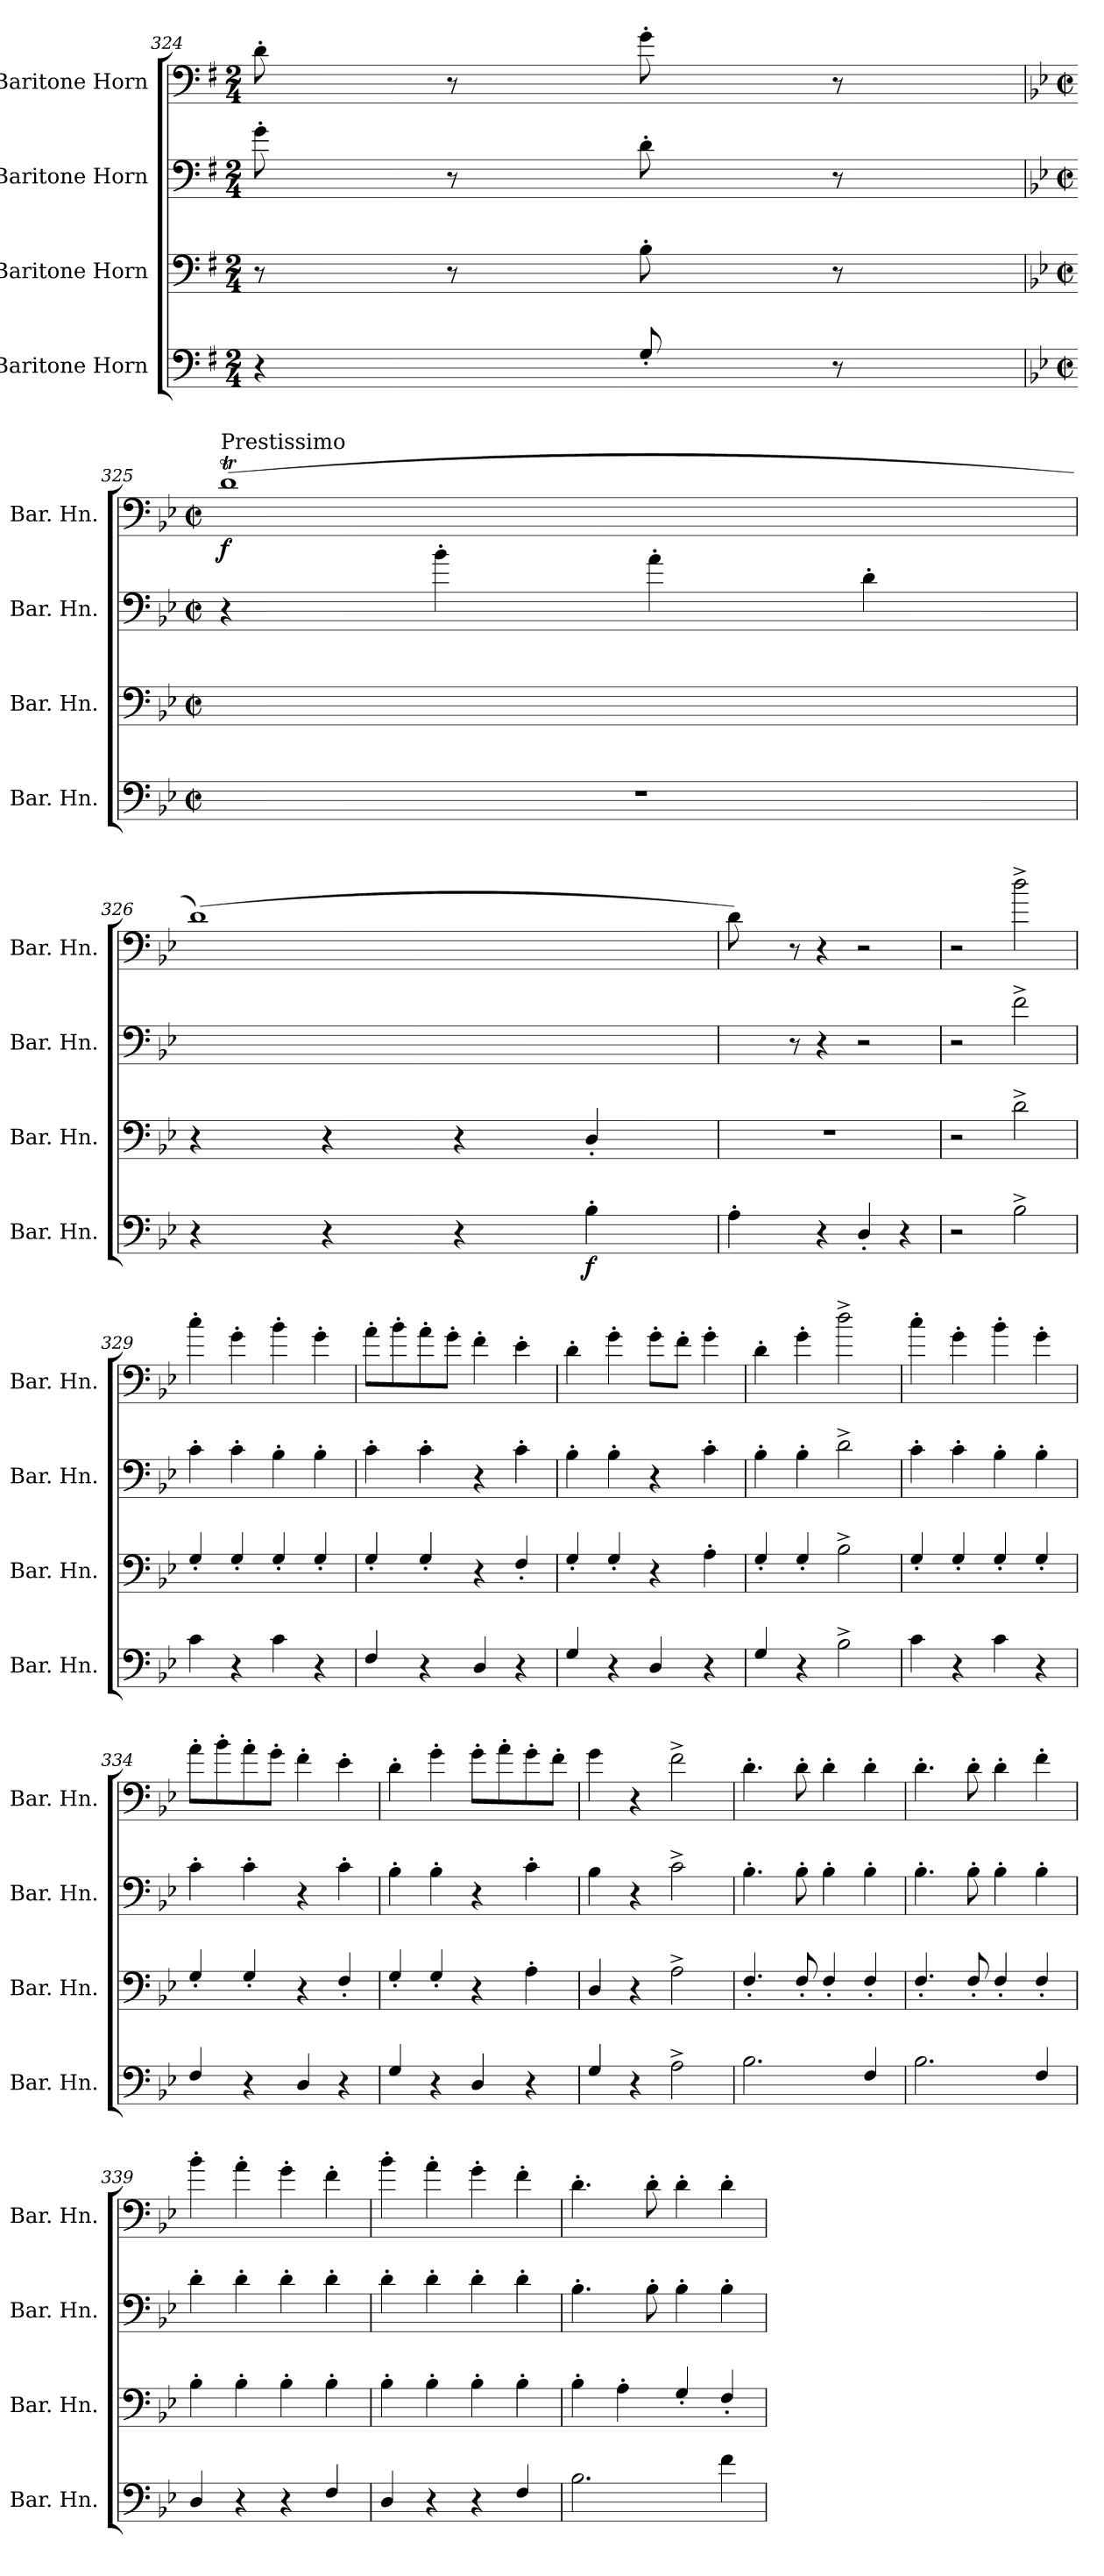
**kern	**dynam	**kern	**kern	**kern	**dynam
*part4	*part4	*part3	*part2	*part1	*part1
*staff4	*staff4	*staff3	*staff2	*staff1	*staff1
*I"Baritone Horn	*	*I"Baritone Horn	*I"Baritone Horn	*I"Baritone Horn	*
*I'Bar. Hn.	*	*I'Bar. Hn.	*I'Bar. Hn.	*I'Bar. Hn.	*
!!LO:PB:g=z
*clefF4	*	*clefF4	*clefF4	*clefF4	*
*ITrd4c7	*	*ITrd4c7	*ITrd4c7	*ITrd4c7	*
*k[]	*	*k[]	*k[]	*k[]	*
*C:	*	*C:	*C:	*C:	*
*M2/4	*	*M2/4	*M2/4	*M2/4	*
=324	=324	=324	=324	=324	=324
4r	.	8r	8c'\	8G'\	.
.	.	8r	8r	8r	.
8C'/	.	8E'\	8G'\	8c'\	.
8r	.	8r	8r	8r	.
=325	=325	=325	=325	=325	=325
*k[b-e-a-]	*	*k[b-e-a-]	*k[b-e-a-]	*k[b-e-a-]	*
*E-:	*	*E-:	*E-:	*E-:	*
*M2/2	*	*M2/2	*M2/2	*M2/2	*
*met(c|)	*	*met(c|)	*met(c|)	*met(c|)	*
!	!	!	!	!LO:TX:a:t=Prestissimo	!
!	!	!	!	!	!LO:DY:b
1r	.	32G\LLLyy	4r	(1Gt	f
.	.	32A-\yy	.	.	.
.	.	32G\yy	.	.	.
.	.	32A-\JJJyy	.	.	.
.	.	32G\LLLyy	.	.	.
.	.	32A-\yy	.	.	.
.	.	32G\yy	.	.	.
.	.	32A-\JJJyy	.	.	.
.	.	32G\LLLyy	4e-'\	.	.
.	.	32A-\yy	.	.	.
.	.	32G\yy	.	.	.
.	.	32A-\JJJyy	.	.	.
.	.	32G\LLLyy	.	.	.
.	.	32A-\yy	.	.	.
.	.	32G\yy	.	.	.
.	.	32A-\JJJyy	.	.	.
.	.	32G\LLLyy	4d'\	.	.
.	.	32A-\yy	.	.	.
.	.	32G\yy	.	.	.
.	.	32A-\JJJyy	.	.	.
.	.	32G\LLLyy	.	.	.
.	.	32A-\yy	.	.	.
.	.	32G\yy	.	.	.
.	.	32A-\JJJyy	.	.	.
.	.	32G\LLLyy	4G'\	.	.
.	.	32A-\yy	.	.	.
.	.	32G\yy	.	.	.
.	.	32A-\JJJyy	.	.	.
.	.	32G\LLLyy	.	.	.
.	.	32A-\yy	.	.	.
.	.	32G\yy	.	.	.
.	.	32A-\JJJyy	.	.	.
!!LO:LB:g=z
=326	=326	=326	=326	=326	=326
4r	.	4r	32G\LLLyy	(1G)	.
.	.	.	32A-\yy	.	.
.	.	.	32G\yy	.	.
.	.	.	32A-\JJJyy	.	.
.	.	.	32G\LLLyy	.	.
.	.	.	32A-\yy	.	.
.	.	.	32G\yy	.	.
.	.	.	32A-\JJJyy	.	.
4r	.	4r	32G\LLLyy	.	.
.	.	.	32A-\yy	.	.
.	.	.	32G\yy	.	.
.	.	.	32A-\JJJyy	.	.
.	.	.	32G\LLLyy	.	.
.	.	.	32A-\yy	.	.
.	.	.	32G\yy	.	.
.	.	.	32A-\JJJyy	.	.
4r	.	4r	32G\LLLyy	.	.
.	.	.	32A-\yy	.	.
.	.	.	32G\yy	.	.
.	.	.	32A-\JJJyy	.	.
.	.	.	32G\LLLyy	.	.
.	.	.	32A-\yy	.	.
.	.	.	32G\yy	.	.
.	.	.	32A-\JJJyy	.	.
!	!LO:DY:b	!	!	!	!
4E-'\	f	4GG'/	32G\LLLyy	.	.
.	.	.	32A-\yy	.	.
.	.	.	32G\yy	.	.
.	.	.	32A-\JJJyy	.	.
.	.	.	32G\LLLyy	.	.
.	.	.	32A-\yy	.	.
.	.	.	32G\yy	.	.
.	.	.	32A-\JJJyy	.	.
!!LO:PB:g=z
=327	=327	=327	=327	=327	=327
4D'\	.	1r	32G\LLLyy	8G\)	.
.	.	.	32A-\yy	.	.
.	.	.	32G\yy	.	.
.	.	.	32A-\JJJyy	.	.
.	.	.	8r	8r	.
4r	.	.	4r	4r	.
4GG'/	.	.	2r	2r	.
4r	.	.	.	.	.
=328	=328	=328	=328	=328	=328
2r	.	2r	2r	2r	.
2E-^\	.	2G^\	2B-^\	2g^\	.
=329	=329	=329	=329	=329	=329
4F\	.	4C'/	4F'\	4f'\	.
4r	.	4C'/	4F'\	4c'\	.
4F\	.	4C'/	4E-'\	4e-'\	.
4r	.	4C'/	4E-'\	4c'\	.
=330	=330	=330	=330	=330	=330
4BB-/	.	4C'/	4F'\	8d'\L	.
.	.	.	.	8e-'\	.
4r	.	4C'/	4F'\	8d'\	.
.	.	.	.	8c'\J	.
4GG/	.	4r	4r	4B-'\	.
4r	.	4BB-'/	4F'\	4A-'\	.
=331	=331	=331	=331	=331	=331
4C/	.	4C'/	4E-'\	4G'\	.
4r	.	4C'/	4E-'\	4c'\	.
4GG/	.	4r	4r	8c'\L	.
.	.	.	.	8B-'\J	.
4r	.	4D'\	4F'\	4c'\	.
!!LO:PB:g=z
=332	=332	=332	=332	=332	=332
4C/	.	4C'/	4E-'\	4G'\	.
4r	.	4C'/	4E-'\	4c'\	.
2E-^\	.	2E-^\	2G^\	2g^\	.
=333	=333	=333	=333	=333	=333
4F\	.	4C'/	4F'\	4f'\	.
4r	.	4C'/	4F'\	4c'\	.
4F\	.	4C'/	4E-'\	4e-'\	.
4r	.	4C'/	4E-'\	4c'\	.
=334	=334	=334	=334	=334	=334
4BB-/	.	4C'/	4F'\	8d'\L	.
.	.	.	.	8e-'\	.
4r	.	4C'/	4F'\	8d'\	.
.	.	.	.	8c'\J	.
4GG/	.	4r	4r	4B-'\	.
4r	.	4BB-'/	4F'\	4A-'\	.
!!LO:PB:g=z
=335	=335	=335	=335	=335	=335
4C/	.	4C'/	4E-'\	4G'\	.
4r	.	4C'/	4E-'\	4c'\	.
4GG/	.	4r	4r	8c'\L	.
.	.	.	.	8d'\	.
4r	.	4D'\	4F'\	8c'\	.
.	.	.	.	8B-'\J	.
=336	=336	=336	=336	=336	=336
4C/	.	4GG/	4E-\	4c\	.
4r	.	4r	4r	4r	.
2D^\	.	2D^\	2F^\	2B-^\	.
=337	=337	=337	=337	=337	=337
2.E-\	.	4.BB-'/	4.E-'\	4.G'\	.
.	.	8BB-'/	8E-'\	8G'\	.
.	.	4BB-'/	4E-'\	4G'\	.
4BB-/	.	4BB-'/	4E-'\	4G'\	.
!!LO:PB:g=z
=338	=338	=338	=338	=338	=338
2.E-\	.	4.BB-'/	4.E-'\	4.G'\	.
.	.	8BB-'/	8E-'\	8G'\	.
.	.	4BB-'/	4E-'\	4G'\	.
4BB-/	.	4BB-'/	4E-'\	4B-'\	.
=339	=339	=339	=339	=339	=339
4GG/	.	4E-'\	4G'\	4e-'\	.
4r	.	4E-'\	4G'\	4d'\	.
4r	.	4E-'\	4G'\	4c'\	.
4BB-/	.	4E-'\	4G'\	4B-'\	.
=340	=340	=340	=340	=340	=340
4GG/	.	4E-'\	4G'\	4e-'\	.
4r	.	4E-'\	4G'\	4d'\	.
4r	.	4E-'\	4G'\	4c'\	.
4BB-/	.	4E-'\	4G'\	4B-'\	.
=341	=341	=341	=341	=341	=341
2.E-\	.	4E-'\	4.E-'\	4.G'\	.
.	.	4D'\	.	.	.
.	.	.	8E-'\	8G'\	.
.	.	4C'/	4E-'\	4G'\	.
4B-\	.	4BB-'/	4E-'\	4G'\	.
=	=	=	=	=	=
*-	*-	*-	*-	*-	*-
